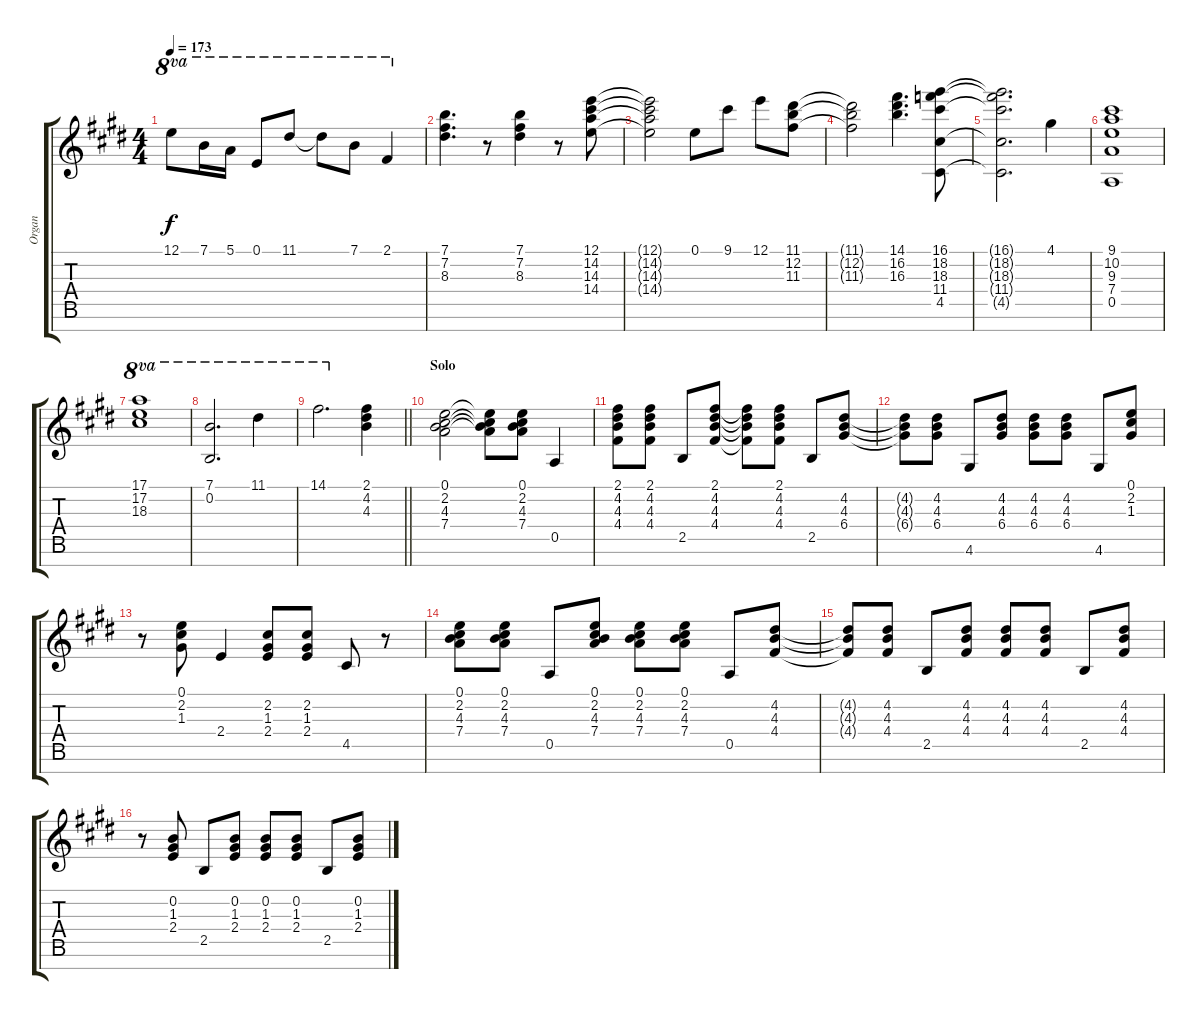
\track ("Organ" "Organ") {instrument rockorgan}
\staff {score tabs}
\tuning (E5 B4 G4 D4 A3 E3 B2) {hide}
\ts (4 4)
\tempo 173
\clef g2
\ks e
12.1.8{ot 8va dy f} 7.1.16{ot 8va} 5.1.16{ot 8va} 0.1.8{ot 8va} 11.1.8{ot 8va} 11.1{t}.8{ot 8va} 7.1.8{ot 8va} 2.1.4{ot 8va} |
(7.1 7.2 8.3).4{d} r.8 (7.1 7.2 8.3).4 r.8 (12.1 14.2 14.3 14.4).8 |
(12.1{t} 14.2{t} 14.3{t} 14.4{t}).2 0.1.8 9.1.8 12.1.8 (11.1 12.2 11.3).8 |
(11.1{t} 12.2{t} 11.3{t}).2 (14.1 16.2 16.3).4{d} (16.1 18.2 18.3 11.4 4.5).8 |
(16.1{t} 18.2{t} 18.3{t} 11.4{t} 4.5{t}).2{d} 4.1.4 |
(9.1 10.2 9.3 7.4 0.5).1 |
(17.1 17.2 18.3).1{ot 8va} |
(7.1 0.2).2{d ot 8va} 11.1.4{ot 8va} |
\barLineRight lightlight
14.1.2{d ot 8va} (2.1 4.2 4.3).4 |
\section ("" "Solo")
(0.1 2.2 4.3 7.4).2 (0.1{t} 2.2{t} 4.3{t} 7.4{t}).8 (0.1 2.2 4.3 7.4).8 0.5.4 |
(2.1 4.2 4.3 4.4).8 (2.1 4.2 4.3 4.4).8 2.5.8 (2.1 4.2 4.3 4.4).8 (2.1{t} 4.2{t} 4.3{t} 4.4{t}).8 (2.1 4.2 4.3 4.4).8 2.5.8 (4.2 4.3 6.4).8 |
(4.2{t} 4.3{t} 6.4{t}).8 (4.2 4.3 6.4).8 4.6.8 (4.2 4.3 6.4).8 (4.2 4.3 6.4).8 (4.2 4.3 6.4).8 4.6.8 (0.1 2.2 1.3).8 |
r.8 (0.1 2.2 1.3).8 2.4.4 (2.2 1.3 2.4).8 (2.2 1.3 2.4).8 4.5.8 r.8 |
(0.1 2.2 4.3 7.4).8 (0.1 2.2 4.3 7.4).8 0.5.8 (0.1 2.2 4.3 7.4).8 (0.1 2.2 4.3 7.4).8 (0.1 2.2 4.3 7.4).8 0.5.8 (4.2 4.3 4.4).8 |
(4.2{t} 4.3{t} 4.4{t}).8 (4.2 4.3 4.4).8 2.5.8 (4.2 4.3 4.4).8 (4.2 4.3 4.4).8 (4.2 4.3 4.4).8 2.5.8 (4.2 4.3 4.4).8 |
r.8 (0.2 1.3 2.4).8 2.5.8 (0.2 1.3 2.4).8 (0.2 1.3 2.4).8 (0.2 1.3 2.4).8 2.5.8 (0.2 1.3 2.4).8
